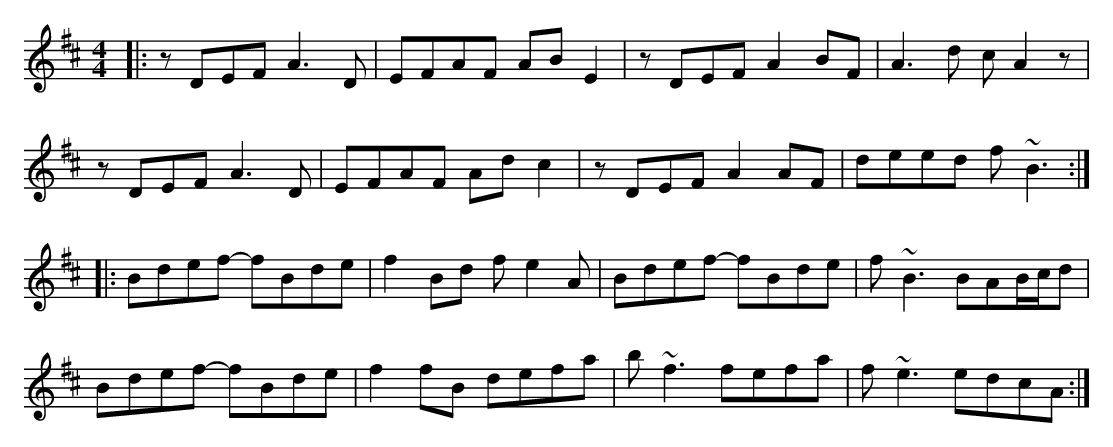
X:1
M:4/4
K:Bmin
|:zDEF A3D|EFAF ABE2|zDEF A2BF|A3d c A2 z|
zDEF A3D|EFAF Adc2|zDEF A2 AF|deed f ~B3:|
|:Bdef- fBde|f2Bd fe2A|Bdef- fBde|f ~B3 BAB/c/d|
Bdef- fBde|f2fB defa|b ~f3 fefa|f ~e3 edcA:|
